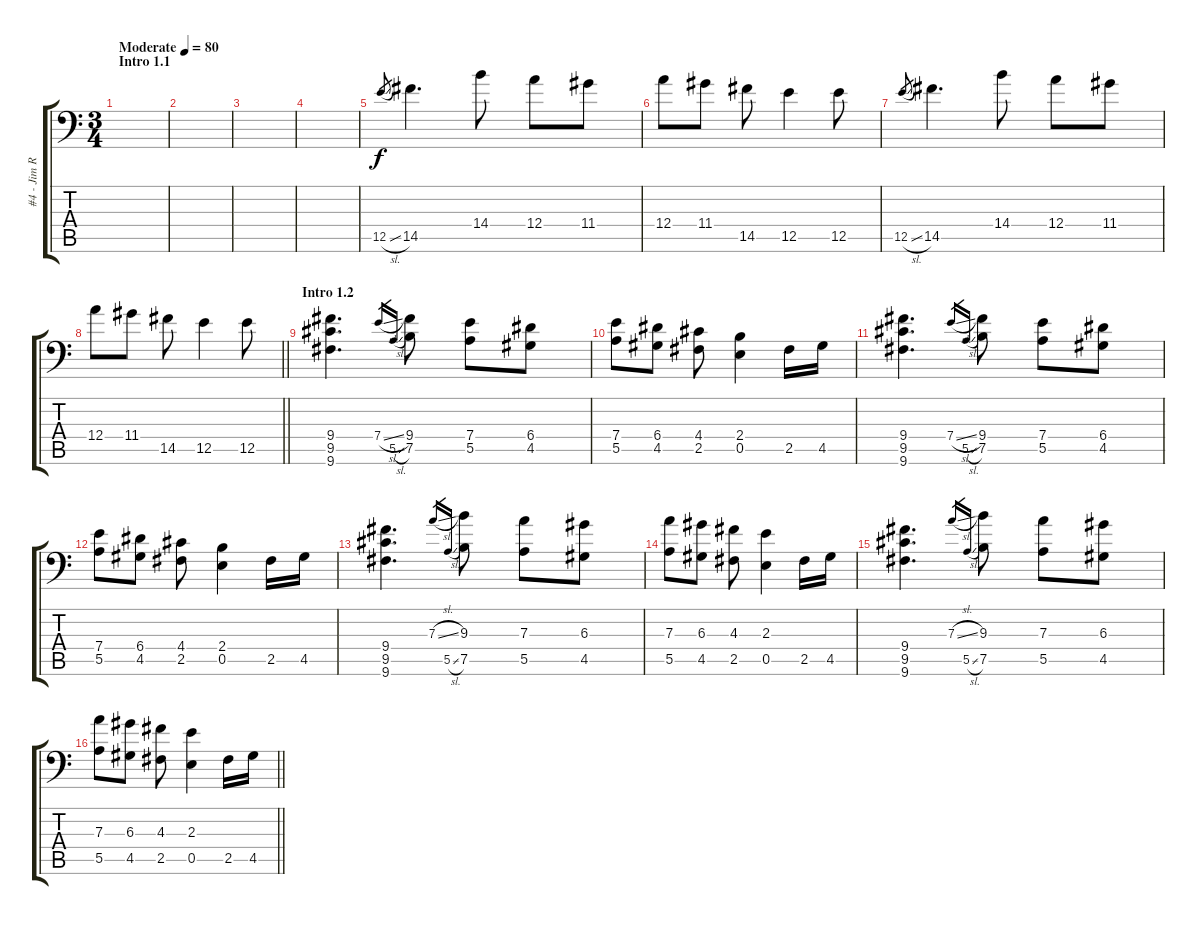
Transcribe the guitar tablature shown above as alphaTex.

\track ("#4 - Jim Root" "#4 - Jim R") {instrument overdrivenguitar}
\staff {score tabs}
\tuning (B3 Gb3 D3 A2 E2 A1) {hide}
\ts (3 4)
\section ("" "Intro 1.1")
\tempo (80 "Moderate")
\clef f4
\ks c
|
|
|
|
12.5{sl}.8{gr} 14.5.4{d volume 13} 14.4.8 12.4.8 11.4.8 |
12.4.8 11.4.8 14.5.8 12.5.4 12.5.8 |
12.5{sl}.8{gr} 14.5.4{d} 14.4.8 12.4.8 11.4.8 |
\barLineRight lightlight
12.4.8 11.4.8 14.5.8 12.5.4 12.5.8 |
\section ("" "Intro 1.2")
(9.4 9.5 9.6).4{d} 7.4{sl}.16{gr} 5.5{sl}.16{gr} (9.4 7.5).8 (7.4 5.5).8 (6.4 4.5).8 |
(7.4 5.5).8 (6.4 4.5).8 (4.4 2.5).8 (2.4 0.5).4 2.5.16 4.5.16 |
(9.4 9.5 9.6).4{d} 7.4{sl}.16{gr} 5.5{sl}.16{gr} (9.4 7.5).8 (7.4 5.5).8 (6.4 4.5).8 |
(7.4 5.5).8 (6.4 4.5).8 (4.4 2.5).8 (2.4 0.5).4 2.5.16 4.5.16 |
(9.4 9.5 9.6).4{d} 7.3{sl}.16{gr} 5.5{sl}.16{gr} (9.3 7.5).8 (7.3 5.5).8 (6.3 4.5).8 |
(7.3 5.5).8 (6.3 4.5).8 (4.3 2.5).8 (2.3 0.5).4 2.5.16 4.5.16 |
(9.4 9.5 9.6).4{d} 7.3{sl}.16{gr} 5.5{sl}.16{gr} (9.3 7.5).8 (7.3 5.5).8 (6.3 4.5).8 |
\barLineRight lightlight
(7.3 5.5).8 (6.3 4.5).8 (4.3 2.5).8 (2.3 0.5).4 2.5.16 4.5.16
